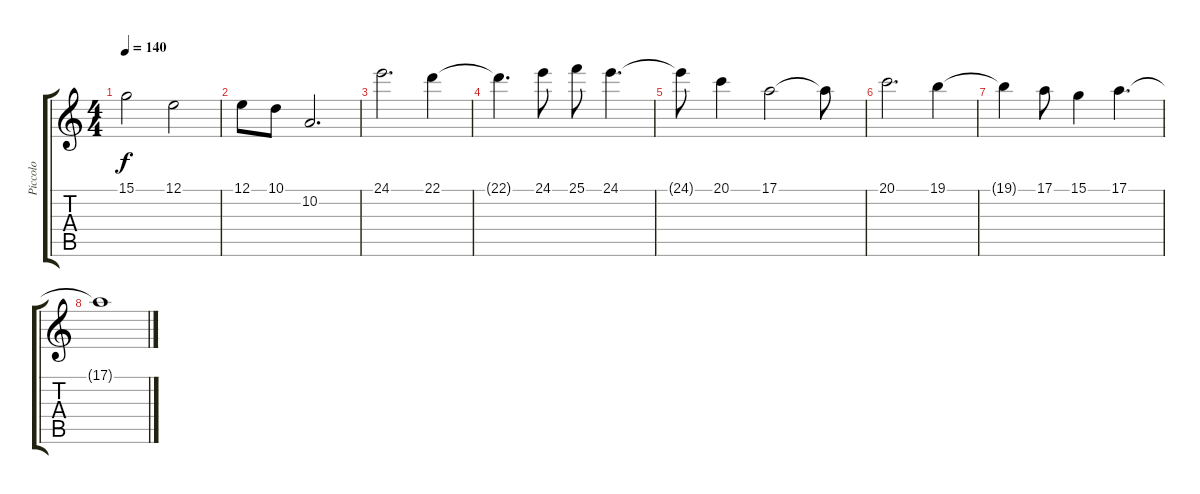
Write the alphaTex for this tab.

\track ("Piccolo" "Piccolo") {instrument piccolo}
\staff {score tabs}
\tuning (E4 B3 G3 D3 A2 E2) {hide}
\ts (4 4)
\tempo 140
\clef g2
\ks c
15.1{t}.2{dy f} 12.1.2 |
12.1.8 10.1.8 10.2.2{d} |
24.1.2{d} 22.1.4 |
22.1{t}.4{d} 24.1.8 25.1.8 24.1.4{d} |
24.1{t}.8 20.1.4 17.1.2 17.1{t}.8 |
20.1.2{d} 19.1.4 |
19.1{t}.4 17.1.8 15.1.4 17.1.4{d} |
17.1{t}.1
